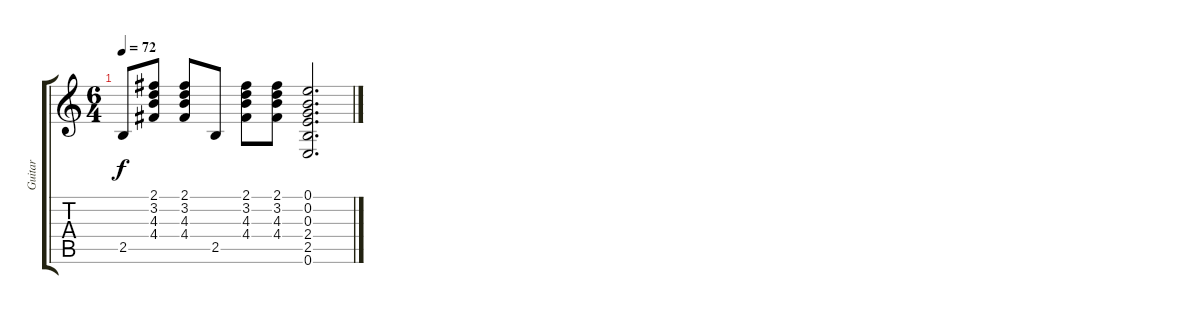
\track ("Guitar" "Guitar") {instrument electricguitarclean}
\staff {score tabs}
\tuning (E4 B3 G3 D3 A2 E2) {hide}
\ts (6 4)
\tempo 72
\clef g2
\ks c
2.5.8{dy f} (2.1 3.2 4.3 4.4).8 (2.1 3.2 4.3 4.4).8 2.5.8 (2.1 3.2 4.3 4.4).8 (2.1 3.2 4.3 4.4).8 (0.1 0.2 0.3 2.4 2.5 0.6).2{d}
